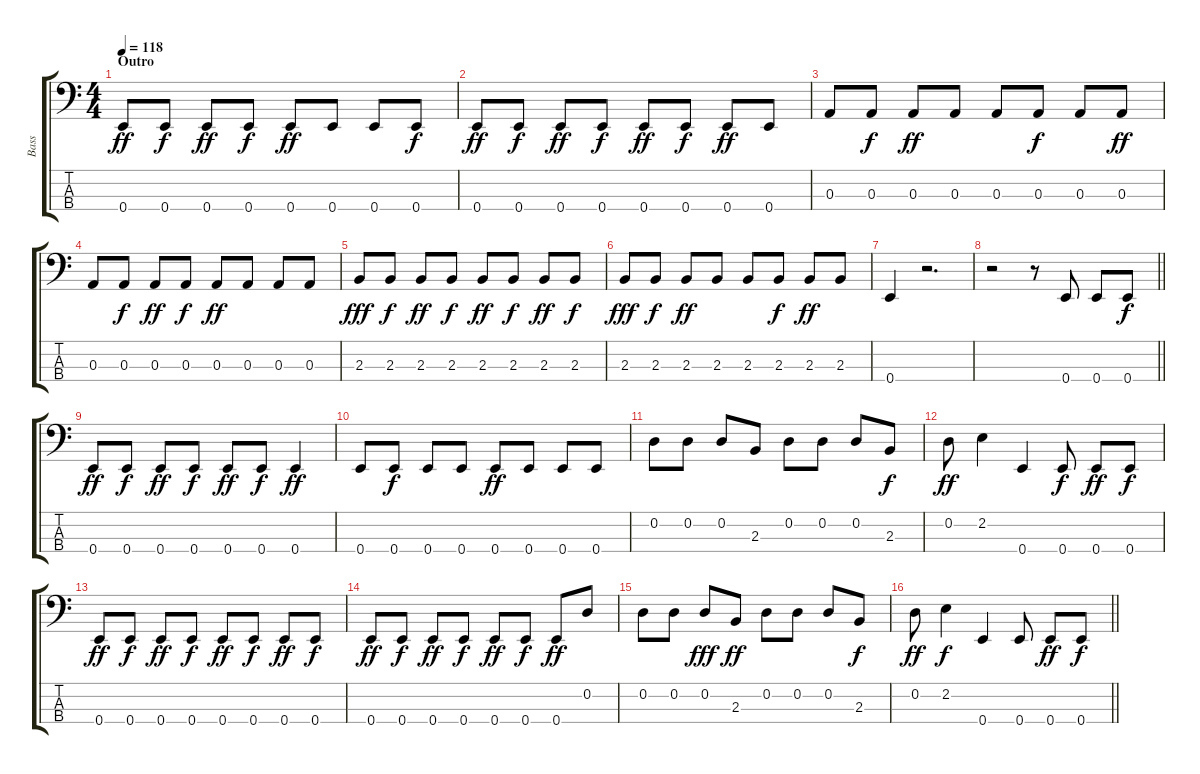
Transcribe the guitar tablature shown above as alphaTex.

\track ("Bass" "Bass") {instrument electricbassfinger}
\staff {score tabs}
\tuning (G2 D2 A1 E1) {hide}
\ts (4 4)
\section ("" "Outro")
\tempo 118
\clef f4
\ks c
0.4.8{dy ff} 0.4.8{dy f} 0.4.8{dy ff} 0.4.8{dy f} 0.4.8{dy ff} 0.4.8 0.4.8 0.4.8{dy f} |
0.4.8{dy ff} 0.4.8{dy f} 0.4.8{dy ff} 0.4.8{dy f} 0.4.8{dy ff} 0.4.8{dy f} 0.4.8{dy ff} 0.4.8 |
0.3.8 0.3.8{dy f} 0.3.8{dy ff} 0.3.8 0.3.8 0.3.8{dy f} 0.3.8 0.3.8{dy ff} |
0.3.8 0.3.8{dy f} 0.3.8{dy ff} 0.3.8{dy f} 0.3.8{dy ff} 0.3.8 0.3.8 0.3.8 |
2.3.8{dy fff} 2.3.8{dy f} 2.3.8{dy ff} 2.3.8{dy f} 2.3.8{dy ff} 2.3.8{dy f} 2.3.8{dy ff} 2.3.8{dy f} |
2.3.8{dy fff} 2.3.8{dy f} 2.3.8{dy ff} 2.3.8 2.3.8 2.3.8{dy f} 2.3.8{dy ff} 2.3.8 |
0.4.4 r.2{d} |
\barLineRight lightlight
r.2 r.8 0.4.8 0.4.8 0.4.8{dy f} |
0.4.8{dy ff} 0.4.8{dy f} 0.4.8{dy ff} 0.4.8{dy f} 0.4.8{dy ff} 0.4.8{dy f} 0.4.4{dy ff} |
0.4.8 0.4.8{dy f} 0.4.8 0.4.8 0.4.8{dy ff} 0.4.8 0.4.8 0.4.8 |
0.2.8 0.2.8 0.2.8 2.3.8 0.2.8 0.2.8 0.2.8 2.3.8{dy f} |
0.2.8{dy ff} 2.2.4 0.4.4 0.4.8{dy f} 0.4.8{dy ff} 0.4.8{dy f} |
0.4.8{dy ff} 0.4.8{dy f} 0.4.8{dy ff} 0.4.8{dy f} 0.4.8{dy ff} 0.4.8{dy f} 0.4.8{dy ff} 0.4.8{dy f} |
0.4.8{dy ff} 0.4.8{dy f} 0.4.8{dy ff} 0.4.8{dy f} 0.4.8{dy ff} 0.4.8{dy f} 0.4.8{dy ff} 0.2.8 |
0.2.8 0.2.8 0.2.8{dy fff} 2.3.8{dy ff} 0.2.8 0.2.8 0.2.8 2.3.8{dy f} |
\barLineRight lightlight
0.2.8{dy ff} 2.2.4{dy f} 0.4.4 0.4.8 0.4.8{dy ff} 0.4.8{dy f}
